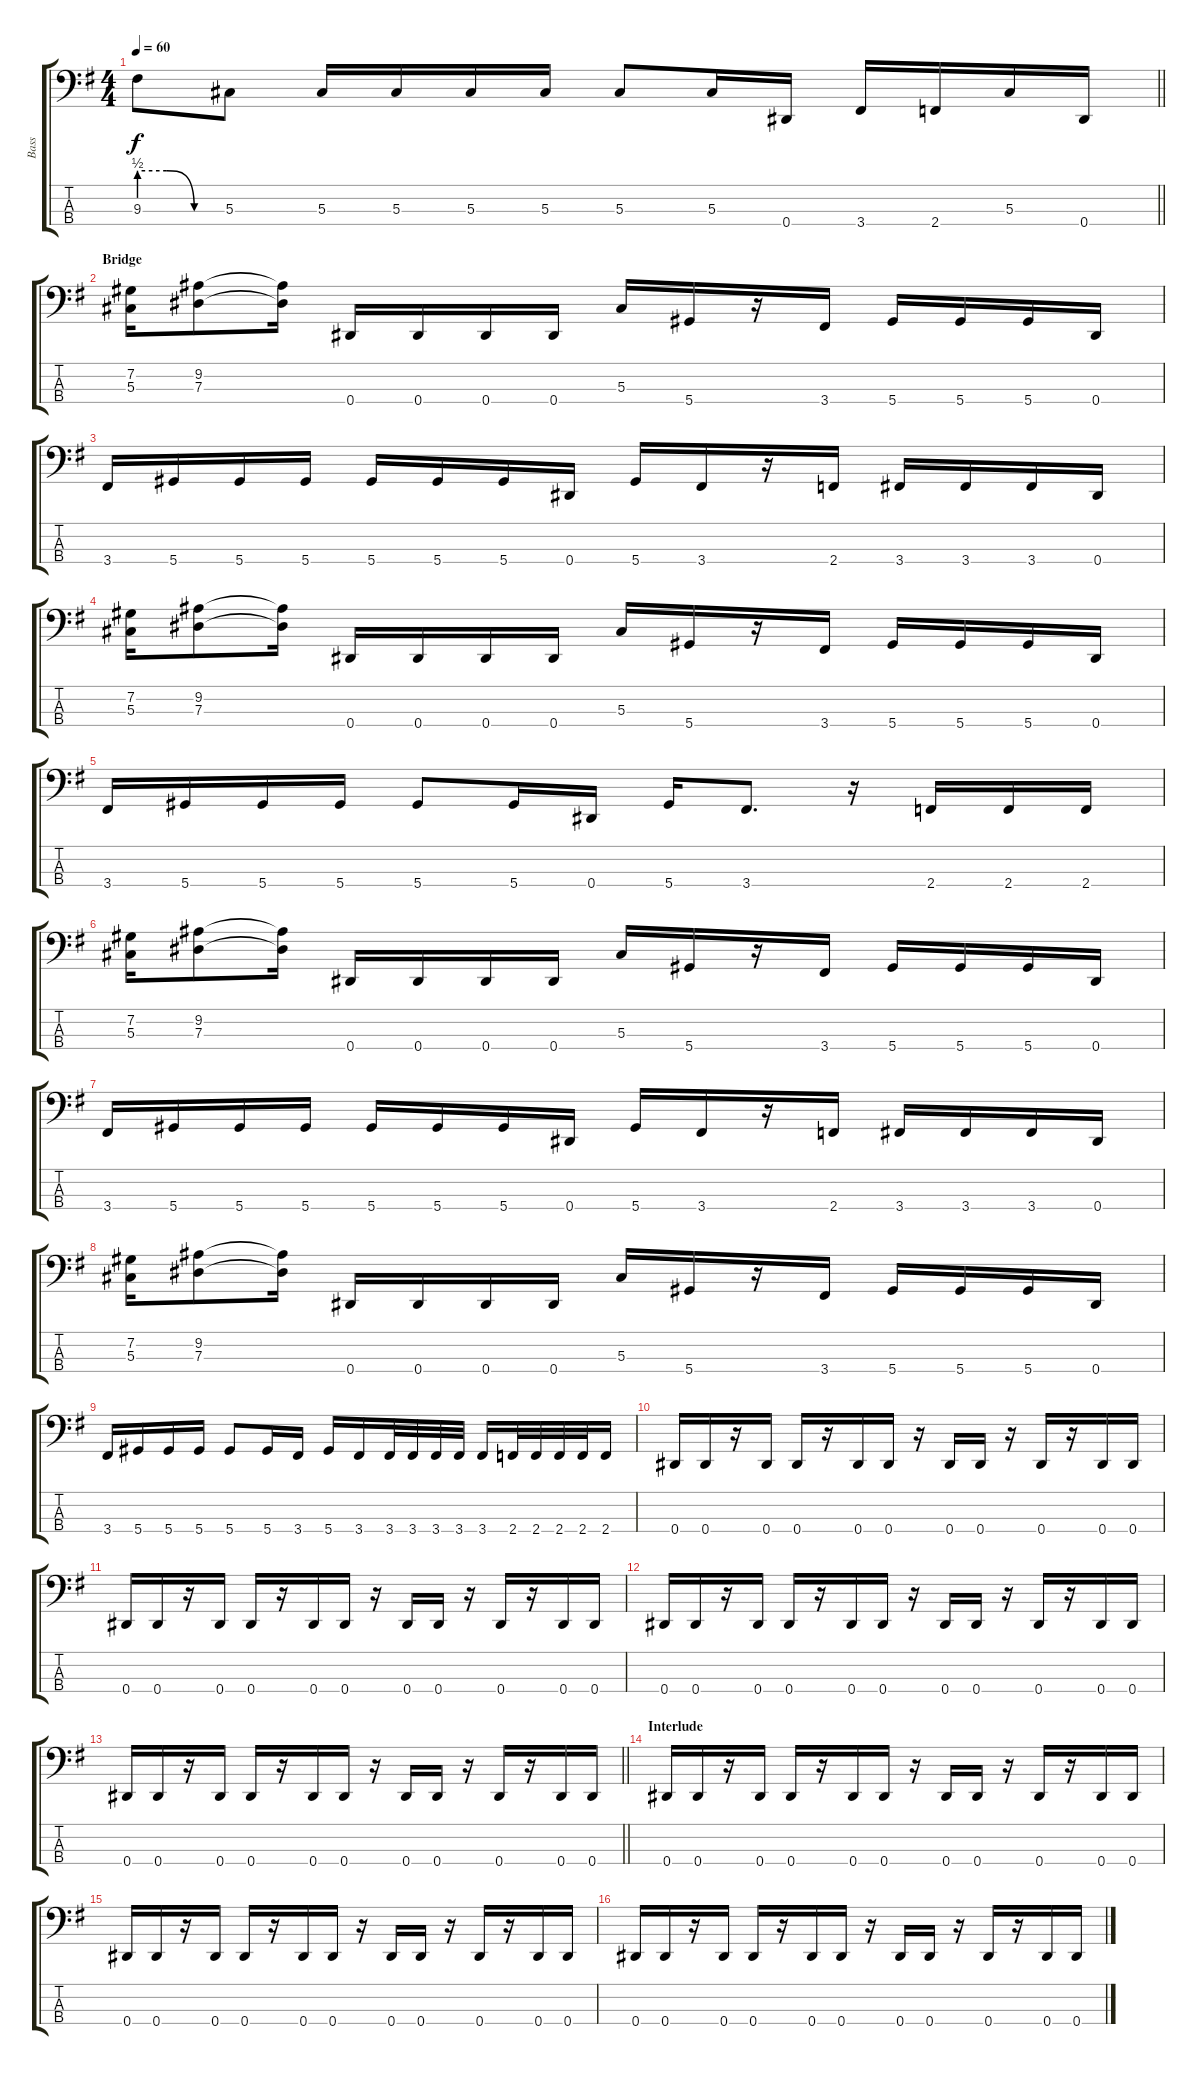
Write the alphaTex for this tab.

\track ("Bass" "Bass") {instrument electricbasspick}
\staff {score tabs}
\tuning (Gb2 Db2 Ab1 Eb1) {hide}
\ts (4 4)
\tempo 60
\clef f4
\barLineRight lightlight
\ks g
9.3{be (custom 0 2 20 2 40 0 60 0)}.8{dy f} 5.3.8 5.3.16 5.3.16 5.3.16 5.3.16 5.3.8 5.3.16 0.4.16 3.4.16 2.4.16 5.3.16 0.4.16 |
\section ("" "Bridge")
(7.2 5.3).16 (9.2 7.3).8 (9.2{t} 7.3{t}).16 0.4.16 0.4.16 0.4.16 0.4.16 5.3.16 5.4.16 r.16 3.4.16 5.4.16 5.4.16 5.4.16 0.4.16 |
3.4.16 5.4.16 5.4.16 5.4.16 5.4.16 5.4.16 5.4.16 0.4.16 5.4.16 3.4.16 r.16 2.4.16 3.4.16 3.4.16 3.4.16 0.4.16 |
(7.2 5.3).16 (9.2 7.3).8 (9.2{t} 7.3{t}).16 0.4.16 0.4.16 0.4.16 0.4.16 5.3.16 5.4.16 r.16 3.4.16 5.4.16 5.4.16 5.4.16 0.4.16 |
3.4.16 5.4.16 5.4.16 5.4.16 5.4.8 5.4.16 0.4.16 5.4.16 3.4.8{d} r.16 2.4.16 2.4.16 2.4.16 |
(7.2 5.3).16 (9.2 7.3).8 (9.2{t} 7.3{t}).16 0.4.16 0.4.16 0.4.16 0.4.16 5.3.16 5.4.16 r.16 3.4.16 5.4.16 5.4.16 5.4.16 0.4.16 |
3.4.16 5.4.16 5.4.16 5.4.16 5.4.16 5.4.16 5.4.16 0.4.16 5.4.16 3.4.16 r.16 2.4.16 3.4.16 3.4.16 3.4.16 0.4.16 |
(7.2 5.3).16 (9.2 7.3).8 (9.2{t} 7.3{t}).16 0.4.16 0.4.16 0.4.16 0.4.16 5.3.16 5.4.16 r.16 3.4.16 5.4.16 5.4.16 5.4.16 0.4.16 |
3.4.16 5.4.16 5.4.16 5.4.16 5.4.8 5.4.16 3.4.16 5.4.16 3.4.16 3.4.32 3.4.32 3.4.32 3.4.32 3.4.16 2.4.32 2.4.32 2.4.32 2.4.32 2.4.16 |
0.4.16 0.4.16 r.16 0.4.16 0.4.16 r.16 0.4.16 0.4.16 r.16 0.4.16 0.4.16 r.16 0.4.16 r.16 0.4.16 0.4.16 |
0.4.16 0.4.16 r.16 0.4.16 0.4.16 r.16 0.4.16 0.4.16 r.16 0.4.16 0.4.16 r.16 0.4.16 r.16 0.4.16 0.4.16 |
0.4.16 0.4.16 r.16 0.4.16 0.4.16 r.16 0.4.16 0.4.16 r.16 0.4.16 0.4.16 r.16 0.4.16 r.16 0.4.16 0.4.16 |
\barLineRight lightlight
0.4.16 0.4.16 r.16 0.4.16 0.4.16 r.16 0.4.16 0.4.16 r.16 0.4.16 0.4.16 r.16 0.4.16 r.16 0.4.16 0.4.16 |
\section ("" "Interlude")
0.4.16 0.4.16 r.16 0.4.16 0.4.16 r.16 0.4.16 0.4.16 r.16 0.4.16 0.4.16 r.16 0.4.16 r.16 0.4.16 0.4.16 |
0.4.16 0.4.16 r.16 0.4.16 0.4.16 r.16 0.4.16 0.4.16 r.16 0.4.16 0.4.16 r.16 0.4.16 r.16 0.4.16 0.4.16 |
0.4.16 0.4.16 r.16 0.4.16 0.4.16 r.16 0.4.16 0.4.16 r.16 0.4.16 0.4.16 r.16 0.4.16 r.16 0.4.16 0.4.16
